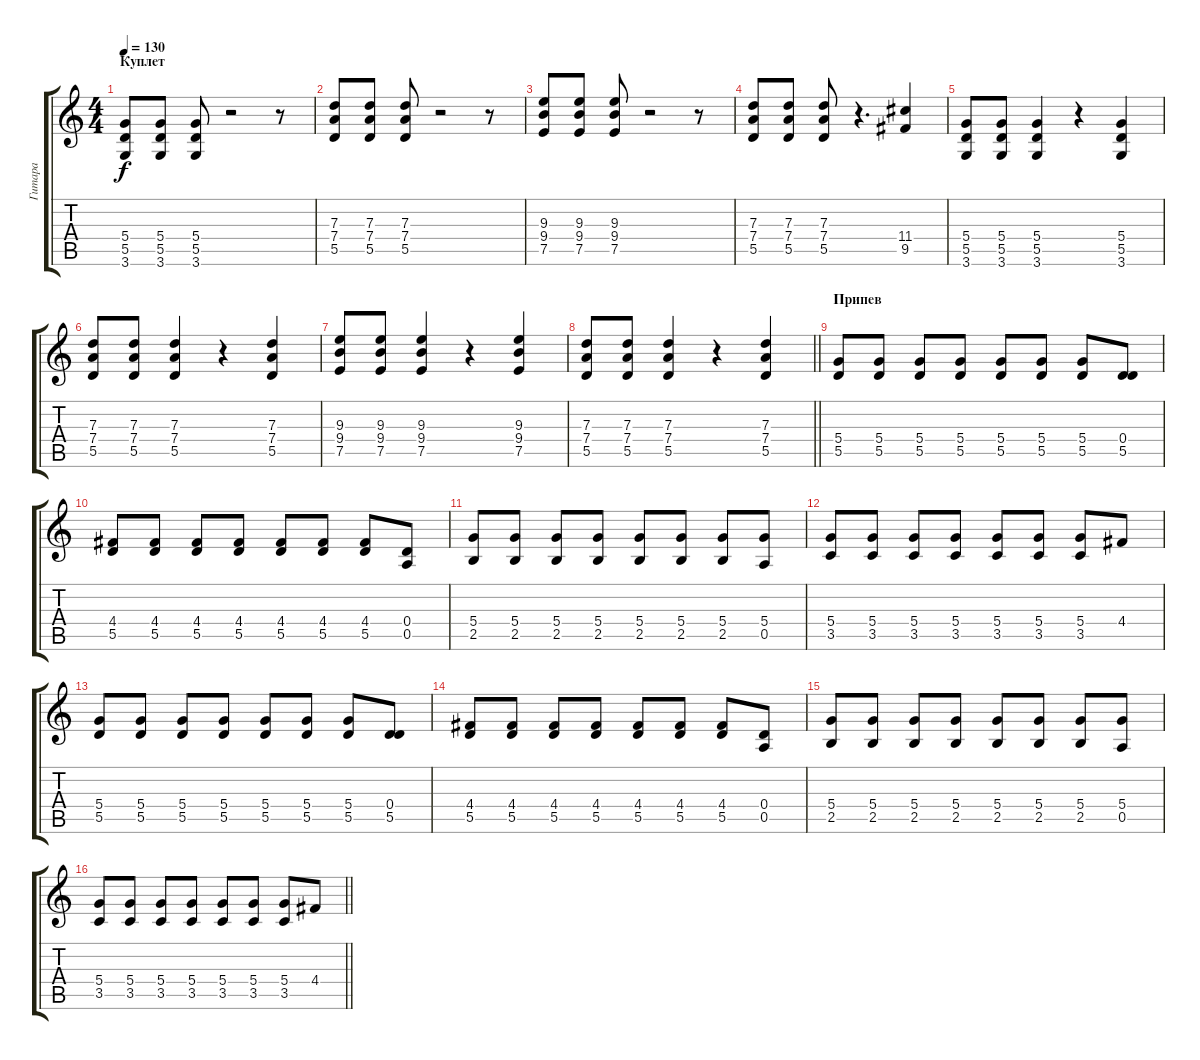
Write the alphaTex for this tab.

\track ("Гитара" "Гитара") {instrument acousticguitarsteel}
\staff {score tabs}
\tuning (E4 B3 G3 D3 A2 E2) {hide}
\ts (4 4)
\section ("" "Куплет")
\tempo 130
\clef g2
\ks c
(5.4 5.5 3.6).8{dy f instrument distortionguitar} (5.4 5.5 3.6).8 (5.4 5.5 3.6).8 r.2 r.8 |
(7.3 7.4 5.5).8 (7.3 7.4 5.5).8 (7.3 7.4 5.5).8 r.2 r.8 |
(9.3 9.4 7.5).8 (9.3 9.4 7.5).8 (9.3 9.4 7.5).8 r.2 r.8 |
(7.3 7.4 5.5).8 (7.3 7.4 5.5).8 (7.3 7.4 5.5).8 r.4{d} (11.4 9.5).4 |
(5.4 5.5 3.6).8 (5.4 5.5 3.6).8 (5.4 5.5 3.6).4 r.4 (5.4 5.5 3.6).4 |
(7.3 7.4 5.5).8 (7.3 7.4 5.5).8 (7.3 7.4 5.5).4 r.4 (7.3 7.4 5.5).4 |
(9.3 9.4 7.5).8 (9.3 9.4 7.5).8 (9.3 9.4 7.5).4 r.4 (9.3 9.4 7.5).4 |
\barLineRight lightlight
(7.3 7.4 5.5).8 (7.3 7.4 5.5).8 (7.3 7.4 5.5).4 r.4 (7.3 7.4 5.5).4 |
\section ("" "Припев")
(5.4 5.5).8 (5.4 5.5).8 (5.4 5.5).8 (5.4 5.5).8 (5.4 5.5).8 (5.4 5.5).8 (5.4 5.5).8 (0.4 5.5).8 |
(4.4 5.5).8 (4.4 5.5).8 (4.4 5.5).8 (4.4 5.5).8 (4.4 5.5).8 (4.4 5.5).8 (4.4 5.5).8 (0.4 0.5).8 |
(5.4 2.5).8 (5.4 2.5).8 (5.4 2.5).8 (5.4 2.5).8 (5.4 2.5).8 (5.4 2.5).8 (5.4 2.5).8 (5.4 0.5).8 |
(5.4 3.5).8 (5.4 3.5).8 (5.4 3.5).8 (5.4 3.5).8 (5.4 3.5).8 (5.4 3.5).8 (5.4 3.5).8 4.4.8 |
(5.4 5.5).8 (5.4 5.5).8 (5.4 5.5).8 (5.4 5.5).8 (5.4 5.5).8 (5.4 5.5).8 (5.4 5.5).8 (0.4 5.5).8 |
(4.4 5.5).8 (4.4 5.5).8 (4.4 5.5).8 (4.4 5.5).8 (4.4 5.5).8 (4.4 5.5).8 (4.4 5.5).8 (0.4 0.5).8 |
(5.4 2.5).8 (5.4 2.5).8 (5.4 2.5).8 (5.4 2.5).8 (5.4 2.5).8 (5.4 2.5).8 (5.4 2.5).8 (5.4 0.5).8 |
\barLineRight lightlight
(5.4 3.5).8 (5.4 3.5).8 (5.4 3.5).8 (5.4 3.5).8 (5.4 3.5).8 (5.4 3.5).8 (5.4 3.5).8 4.4.8
